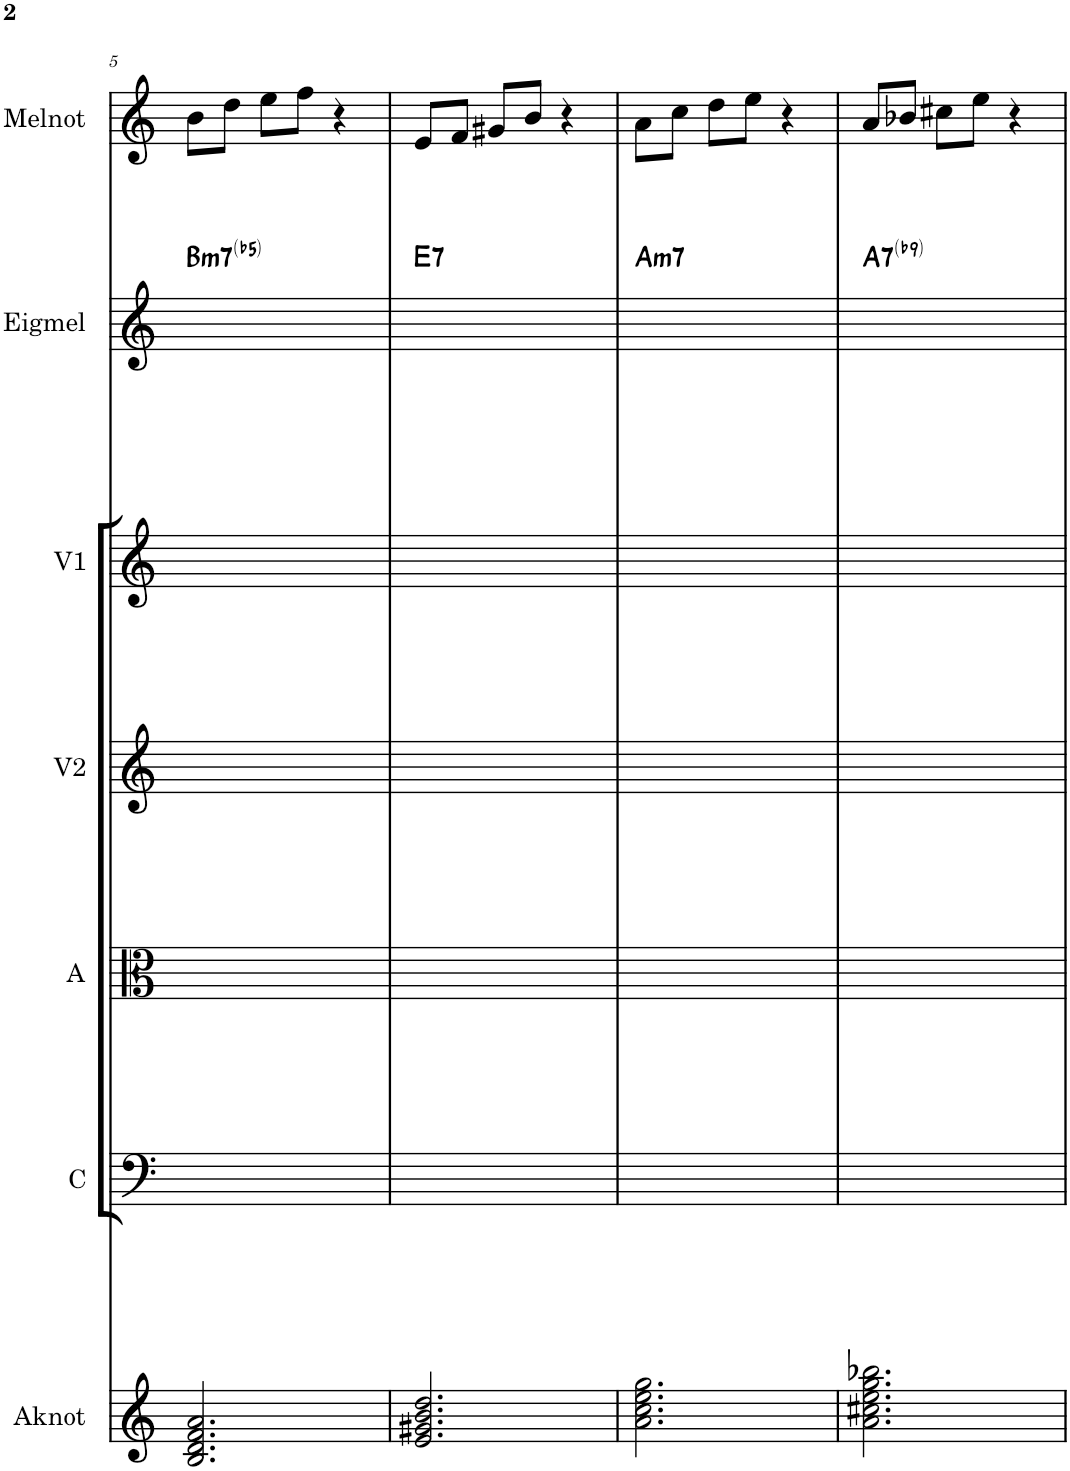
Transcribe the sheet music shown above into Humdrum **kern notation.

**kern	**kern	**kern	**kern	**kern	**kern	**harte	**kern
*part7	*part6	*part5	*part4	*part3	*part2	*part2	*part1
*staff7	*staff6	*staff5	*staff4	*staff3	*staff2	*	*staff1
*I"Akkoordnoten	*I"Cello	*I"Altviool	*I"Viool 2	*I"Viool 1	*I"Eigen melodie	*	*I"Melodienoten
*I'Aknot	*I'C	*I'A	*I'V2	*I'V1	*I'Eigmel	*	*I'Melnot
!!LO:PB:g=z
*clefG2	*clefF4	*clefC3	*clefG2	*clefG2	*clefG2	*	*clefG2
*k[]	*k[]	*k[]	*k[]	*k[]	*k[]	*	*k[]
*M3/4	*M3/4	*M3/4	*M3/4	*M3/4	*M3/4	*	*M3/4
=5	=5	=5	=5	=5	=5	=5	=5
!	!	!	!	!	!	!LO:H:kt=m7(b5)	!
2.B/ 2.d/ 2.f/ 2.a/	2.ryy	2.ryy	2.ryy	2.ryy	2.ryy	B:hdim7	8b\L
.	.	.	.	.	.	.	8dd\J
.	.	.	.	.	.	.	8ee\L
.	.	.	.	.	.	.	8ff\J
.	.	.	.	.	.	.	4r
=6	=6	=6	=6	=6	=6	=6	=6
!	!	!	!	!	!	!LO:H:kt=7	!
2.e/ 2.g#X/ 2.b/ 2.dd/	2.ryy	2.ryy	2.ryy	2.ryy	2.ryy	E:7	8e/L
.	.	.	.	.	.	.	8f/J
.	.	.	.	.	.	.	8g#X/L
.	.	.	.	.	.	.	8b/J
.	.	.	.	.	.	.	4r
=7	=7	=7	=7	=7	=7	=7	=7
!	!	!	!	!	!	!LO:H:kt=m7	!
2.a\ 2.cc\ 2.ee\ 2.gg\	2.ryy	2.ryy	2.ryy	2.ryy	2.ryy	A:min7	8a\L
.	.	.	.	.	.	.	8cc\J
.	.	.	.	.	.	.	8dd\L
.	.	.	.	.	.	.	8ee\J
.	.	.	.	.	.	.	4r
=8	=8	=8	=8	=8	=8	=8	=8
!	!	!	!	!	!	!LO:H:kt=7	!
2.a\ 2.cc#X\ 2.ee\ 2.gg\ 2.bb-X\	2.ryy	2.ryy	2.ryy	2.ryy	2.ryy	A:7(b9)	8a/L
.	.	.	.	.	.	.	8b-X/J
.	.	.	.	.	.	.	8cc#X\L
.	.	.	.	.	.	.	8ee\J
.	.	.	.	.	.	.	4r
=	=	=	=	=	=	=	=
*-	*-	*-	*-	*-	*-	*-	*-
